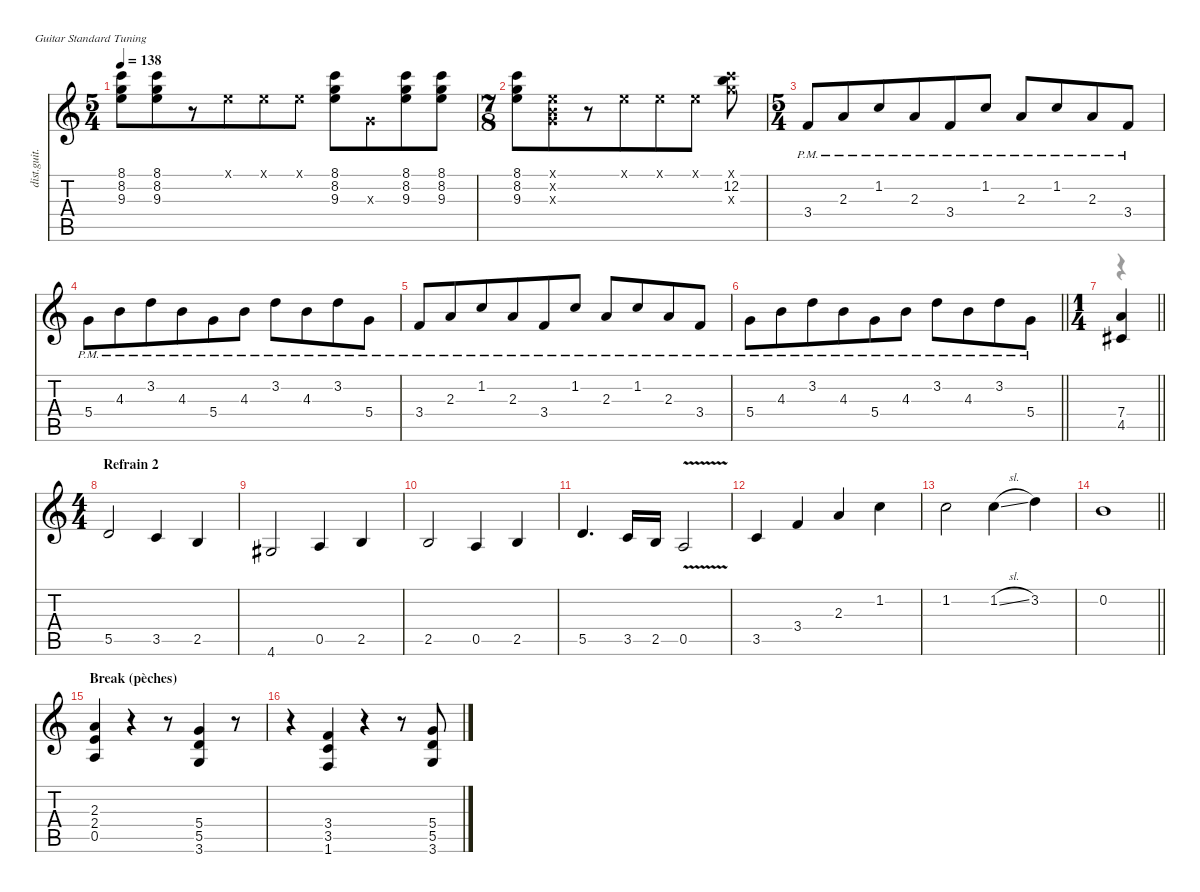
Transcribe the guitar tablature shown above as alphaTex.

\defaultSystemsLayout 4
\hideDynamics
\bracketExtendMode nobrackets
\track ("Sylvain" "dist.guit.") {instrument distortionguitar}
\staff {score tabs}
\tuning (E4 B3 G3 D3 A2 E2)
\voice
\ts (5 4)
\beaming (8 6 4)
\tempo 138
\clef g2
\ks aminor
(8.1 8.2 9.3).8{dy f beam Down} (9.3 8.2 8.1).8{beam Down} r.8{beam Down} 0.1{x}.8{beam Down} 0.1{x}.8{beam Down} 0.1{x}.8{beam Down} (8.1 8.2 9.3).8{beam Down} 0.3{x}.8{beam Down} (9.3 8.2 8.1).8{beam Down} (8.1 8.2 9.3).8{beam Down} |
\ts (7 8)
\beaming (8 6 4)
(8.1 8.2 9.3).8{beam Down} (0.3{x} 0.2{x} 0.1{x}).8{beam Down} r.8{beam Down} 0.1{x}.8{beam Down} 0.1{x}.8{beam Down} 0.1{x}.8{beam Down} (8.1{x} 12.2 12.3{x}).8{beam Down} |
\ts (5 4)
\beaming (8 6 4)
3.4{pm}.8{beam Up} 2.3{pm}.8{beam Up} 1.2{pm}.8{beam Up} 2.3{pm}.8{beam Up} 3.4{pm}.8{beam Up} 1.2{pm}.8{beam Up} 2.3{pm}.8{beam Up} 1.2{pm}.8{beam Up} 2.3{pm}.8{beam Up} 3.4{pm}.8{beam Up} |
5.4{pm}.8{beam Down} 4.3{pm}.8{beam Down} 3.2{pm}.8{beam Down} 4.3{pm}.8{beam Down} 5.4{pm}.8{beam Down} 4.3{pm}.8{beam Down} 3.2{pm}.8{beam Down} 4.3{pm}.8{beam Down} 3.2{pm}.8{beam Down} 5.4{pm}.8{beam Down} |
3.4{pm}.8{beam Up} 2.3{pm}.8{beam Up} 1.2{pm}.8{beam Up} 2.3{pm}.8{beam Up} 3.4{pm}.8{beam Up} 1.2{pm}.8{beam Up} 2.3{pm}.8{beam Up} 1.2{pm}.8{beam Up} 2.3{pm}.8{beam Up} 3.4{pm}.8{beam Up} |
\barLineRight lightlight
5.4{pm}.8{beam Down} 4.3{pm}.8{beam Down} 3.2{pm}.8{beam Down} 4.3{pm}.8{beam Down} 5.4{pm}.8{beam Down} 4.3{pm}.8{beam Down} 3.2{pm}.8{beam Down} 4.3{pm}.8{beam Down} 3.2{pm}.8{beam Down} 5.4{pm}.8{beam Down} |
\ts (1 4)
\beaming (8 2)
\barLineRight lightlight
(7.4 4.5{acc #}).4{instrument distortionguitar beam Up} |
\ts (4 4)
\beaming (8 2 2 2 2)
\section ("" "Refrain 2")
5.5.2{beam Up} 3.5.4{beam Up} 2.5.4{beam Up} |
4.6{acc #}.2{beam Up} 0.5.4{beam Up} 2.5.4{beam Up} |
2.5.2{beam Up} 0.5.4{beam Up} 2.5.4{beam Up} |
5.5.4{d beam Up} 3.5.16{beam Up} 2.5.16{beam Up} 0.5{v}.2{beam Up} |
3.5.4{beam Up} 3.4.4{beam Up} 2.3.4{beam Up} 1.2.4{beam Down} |
1.2.2{beam Down} 1.2{sl}.4{beam Down} 3.2.4{beam Down} |
\barLineRight lightlight
0.2.1{beam Down} |
\section ("" "Break (pèches)")
(0.5 2.4 2.3).4{beam Up} r.4{beam Up} r.8{beam Up} (3.6 5.5 5.4).4{beam Up} r.8{beam Up} |
r.4{beam Down} (1.6 3.5 3.4).4{beam Up} r.4{beam Up} r.8{beam Up} (3.6 5.5 5.4).8{beam Up}
\voice
\clef g2
\ottava regular
\simile none
\ks aminor
|
|
|
|
|
\barLineRight lightlight
|
\barLineRight lightlight
r.4{dy mf beam Down} |
|
|
|
|
|
|
\barLineRight lightlight
|
|
